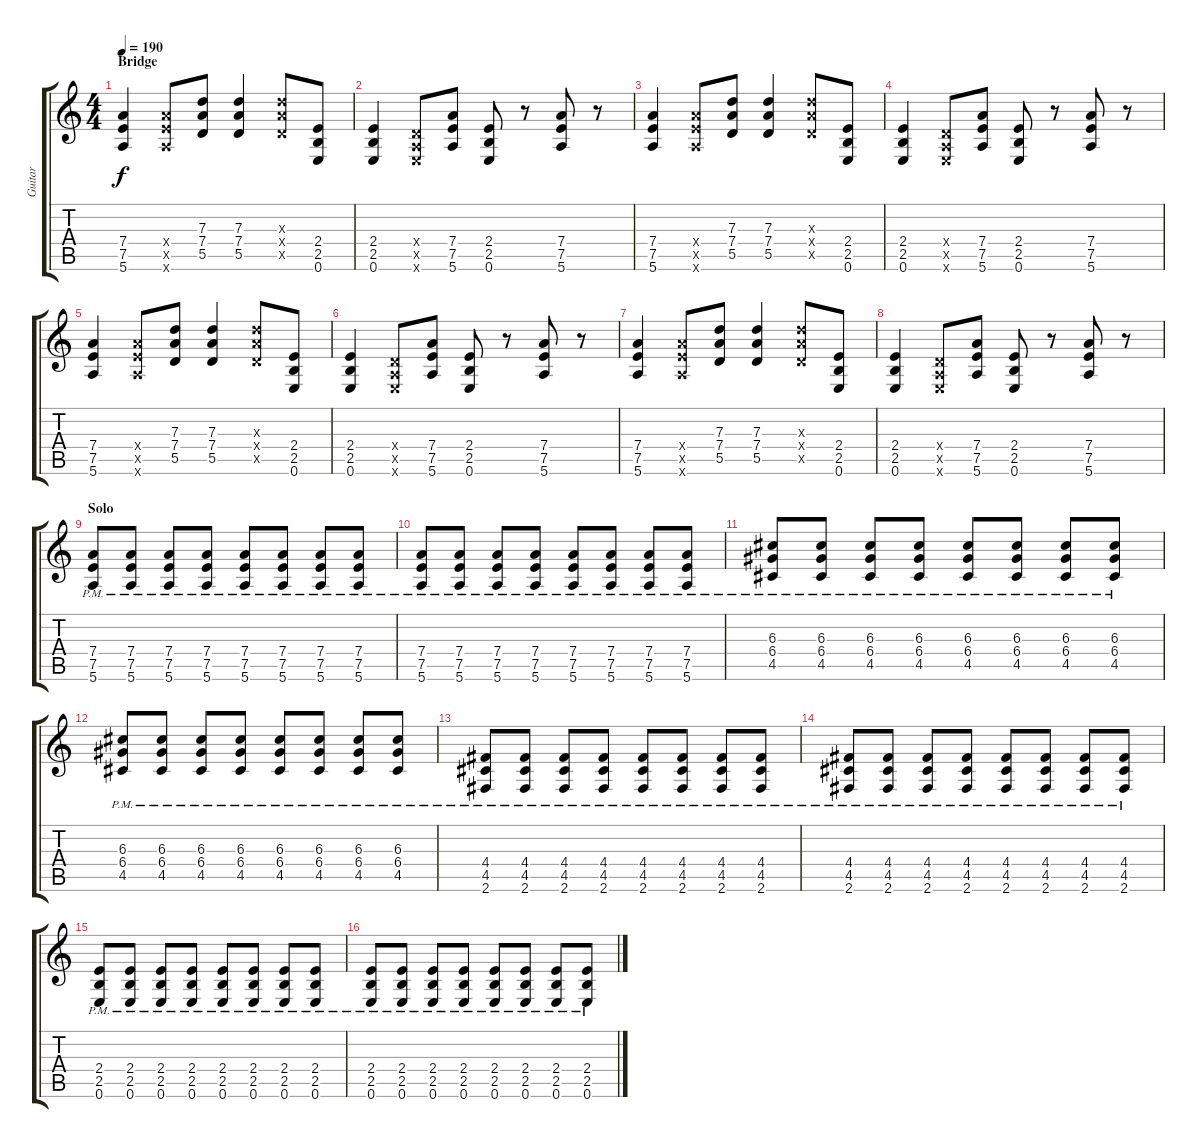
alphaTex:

\track ("Guitar" "Guitar") {instrument distortionguitar}
\staff {score tabs}
\tuning (E4 B3 G3 D3 A2 E2) {hide}
\ts (4 4)
\section ("" "Bridge")
\tempo 190
\clef g2
\ks c
(7.4 7.5 5.6).4{dy f} (7.4{x} 7.5{x} 5.6{x}).8 (7.3 7.4 5.5).8 (7.3 7.4 5.5).4 (7.3{x} 7.4{x} 5.5{x}).8 (2.4 2.5 0.6).8 |
(2.4 2.5 0.6).4 (0.4{x} 0.5{x} 0.6{x}).8 (7.4 7.5 5.6).8 (2.4 2.5 0.6).8 r.8 (7.4 7.5 5.6).8 r.8 |
(7.4 7.5 5.6).4 (7.4{x} 7.5{x} 5.6{x}).8 (7.3 7.4 5.5).8 (7.3 7.4 5.5).4 (7.3{x} 7.4{x} 5.5{x}).8 (2.4 2.5 0.6).8 |
(2.4 2.5 0.6).4 (0.4{x} 0.5{x} 0.6{x}).8 (7.4 7.5 5.6).8 (2.4 2.5 0.6).8 r.8 (7.4 7.5 5.6).8 r.8 |
(7.4 7.5 5.6).4 (7.4{x} 7.5{x} 5.6{x}).8 (7.3 7.4 5.5).8 (7.3 7.4 5.5).4 (7.3{x} 7.4{x} 5.5{x}).8 (2.4 2.5 0.6).8 |
(2.4 2.5 0.6).4 (0.4{x} 0.5{x} 0.6{x}).8 (7.4 7.5 5.6).8 (2.4 2.5 0.6).8 r.8 (7.4 7.5 5.6).8 r.8 |
(7.4 7.5 5.6).4 (7.4{x} 7.5{x} 5.6{x}).8 (7.3 7.4 5.5).8 (7.3 7.4 5.5).4 (7.3{x} 7.4{x} 5.5{x}).8 (2.4 2.5 0.6).8 |
(2.4 2.5 0.6).4 (0.4{x} 0.5{x} 0.6{x}).8 (7.4 7.5 5.6).8 (2.4 2.5 0.6).8 r.8 (7.4 7.5 5.6).8 r.8 |
\section ("" "Solo")
(7.4{pm} 7.5{pm} 5.6{pm}).8 (7.4{pm} 7.5{pm} 5.6{pm}).8 (7.4{pm} 7.5{pm} 5.6{pm}).8 (7.4{pm} 7.5{pm} 5.6{pm}).8 (7.4{pm} 7.5{pm} 5.6{pm}).8 (7.4{pm} 7.5{pm} 5.6{pm}).8 (7.4{pm} 7.5{pm} 5.6{pm}).8 (7.4{pm} 7.5{pm} 5.6{pm}).8 |
(7.4{pm} 7.5{pm} 5.6{pm}).8 (7.4{pm} 7.5{pm} 5.6{pm}).8 (7.4{pm} 7.5{pm} 5.6{pm}).8 (7.4{pm} 7.5{pm} 5.6{pm}).8 (7.4{pm} 7.5{pm} 5.6{pm}).8 (7.4{pm} 7.5{pm} 5.6{pm}).8 (7.4{pm} 7.5{pm} 5.6{pm}).8 (7.4{pm} 7.5{pm} 5.6{pm}).8 |
(6.3{pm} 6.4{pm} 4.5{pm}).8 (6.3{pm} 6.4{pm} 4.5{pm}).8 (6.3{pm} 6.4{pm} 4.5{pm}).8 (6.3{pm} 6.4{pm} 4.5{pm}).8 (6.3{pm} 6.4{pm} 4.5{pm}).8 (6.3{pm} 6.4{pm} 4.5{pm}).8 (6.3{pm} 6.4{pm} 4.5{pm}).8 (6.3{pm} 6.4{pm} 4.5{pm}).8 |
(6.3{pm} 6.4{pm} 4.5{pm}).8 (6.3{pm} 6.4{pm} 4.5{pm}).8 (6.3{pm} 6.4{pm} 4.5{pm}).8 (6.3{pm} 6.4{pm} 4.5{pm}).8 (6.3{pm} 6.4{pm} 4.5{pm}).8 (6.3{pm} 6.4{pm} 4.5{pm}).8 (6.3{pm} 6.4{pm} 4.5{pm}).8 (6.3{pm} 6.4{pm} 4.5{pm}).8 |
(4.4{pm} 4.5{pm} 2.6{pm}).8 (4.4{pm} 4.5{pm} 2.6{pm}).8 (4.4{pm} 4.5{pm} 2.6{pm}).8 (4.4{pm} 4.5{pm} 2.6{pm}).8 (4.4{pm} 4.5{pm} 2.6{pm}).8 (4.4{pm} 4.5{pm} 2.6{pm}).8 (4.4{pm} 4.5{pm} 2.6{pm}).8 (4.4{pm} 4.5{pm} 2.6{pm}).8 |
(4.4{pm} 4.5{pm} 2.6{pm}).8 (4.4{pm} 4.5{pm} 2.6{pm}).8 (4.4{pm} 4.5{pm} 2.6{pm}).8 (4.4{pm} 4.5{pm} 2.6{pm}).8 (4.4{pm} 4.5{pm} 2.6{pm}).8 (4.4{pm} 4.5{pm} 2.6{pm}).8 (4.4{pm} 4.5{pm} 2.6{pm}).8 (4.4{pm} 4.5{pm} 2.6{pm}).8 |
(2.4{pm} 2.5{pm} 0.6{pm}).8 (2.4{pm} 2.5{pm} 0.6{pm}).8 (2.4{pm} 2.5{pm} 0.6{pm}).8 (2.4{pm} 2.5{pm} 0.6{pm}).8 (2.4{pm} 2.5{pm} 0.6{pm}).8 (2.4{pm} 2.5{pm} 0.6{pm}).8 (2.4{pm} 2.5{pm} 0.6{pm}).8 (2.4{pm} 2.5{pm} 0.6{pm}).8 |
(2.4{pm} 2.5{pm} 0.6{pm}).8 (2.4{pm} 2.5{pm} 0.6{pm}).8 (2.4{pm} 2.5{pm} 0.6{pm}).8 (2.4{pm} 2.5{pm} 0.6{pm}).8 (2.4{pm} 2.5{pm} 0.6{pm}).8 (2.4{pm} 2.5{pm} 0.6{pm}).8 (2.4{pm} 2.5{pm} 0.6{pm}).8 (2.4{pm} 2.5{pm} 0.6{pm}).8
